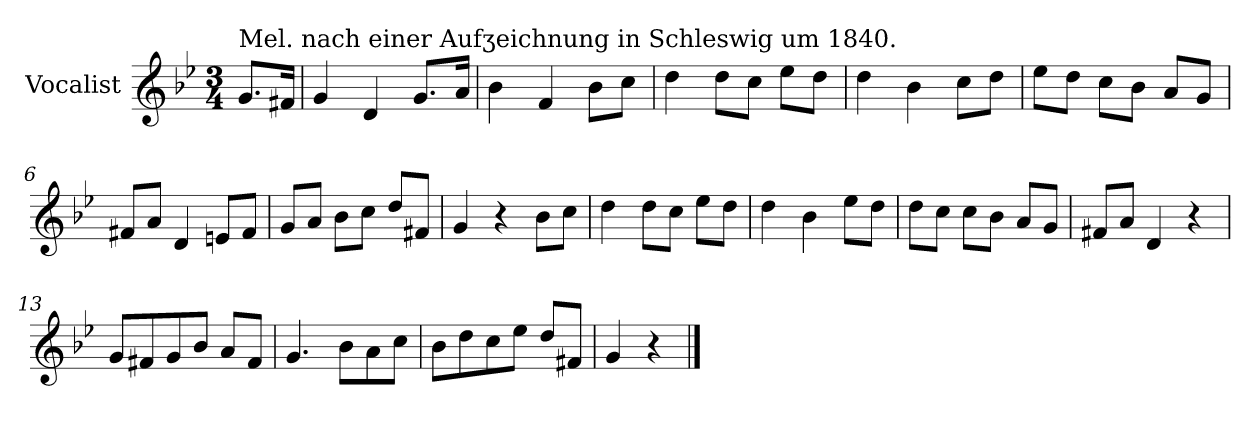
**kern
*part1
*staff1
*I"Vocalist
*k[b-e-]
*g:
*M3/4
=
!LO:TX:a:t=Mel. nach einer Aufʒeichnung in Schleswig um 1840.
8.gL
16f#XJk
=1
4g
4d
8.gL
16aJk
=2
4b-
4f
8b-L
8ccJ
=3
4dd
8ddL
8ccJ
8ee-L
8ddJ
=4
4dd
4b-
8ccL
8ddJ
=5
8ee-L
8ddJ
8ccL
8b-J
8aL
8gJ
=6
8f#XL
8aJ
4d
8enL
8f#J
=7
8gL
8aJ
8b-L
8ccJ
8ddL
8f#XJ
=8
4g
4r
8b-L
8ccJ
=9
4dd
8ddL
8ccJ
8ee-L
8ddJ
=10
4dd
4b-
8ee-L
8ddJ
=11
8ddL
8ccJ
8ccL
8b-J
8aL
8gJ
=12
8f#XL
8aJ
4d
4r
=13
8gL
8f#X
8g
8b-J
8aL
8f#J
=14
4.g
8b-L
8a
8ccJ
=15
8b-L
8dd
8cc
8ee-J
8ddL
8f#XJ
=16
4g
4r
==
*-
